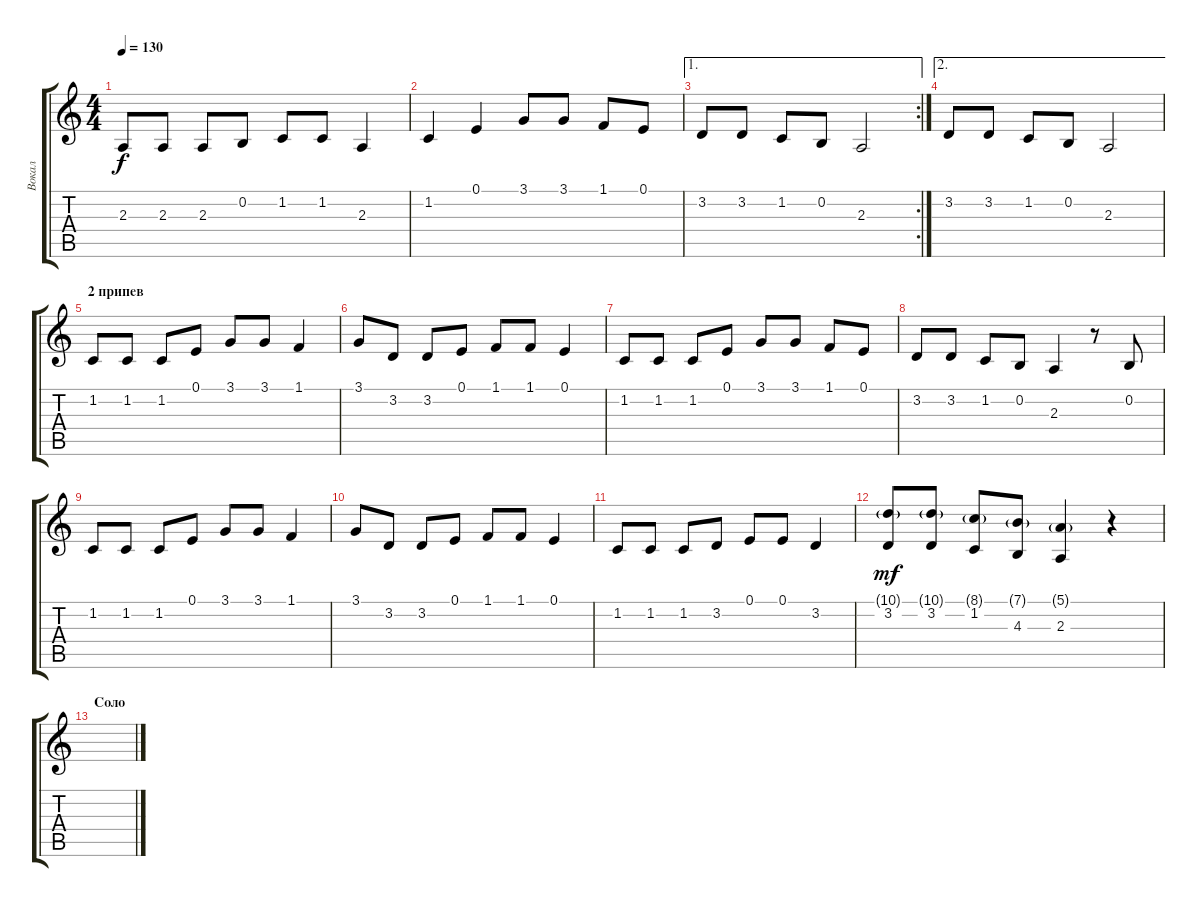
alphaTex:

\track ("Вокал" "Вокал") {instrument flute}
\staff {score tabs}
\tuning (E4 B3 G3 D3 A2 E2) {hide}
\ts (4 4)
\tempo 130
\clef g2
\ks c
2.3.8{dy f} 2.3.8 2.3.8 0.2.8 1.2.8 1.2.8 2.3.4 |
1.2.4 0.1.4 3.1.8 3.1.8 1.1.8 0.1.8 |
\ae 1
\rc 2
3.2.8 3.2.8 1.2.8 0.2.8 2.3.2 |
\ae 2
3.2.8 3.2.8 1.2.8 0.2.8 2.3.2 |
\section ("" "2 припев")
1.2.8 1.2.8 1.2.8 0.1.8 3.1.8 3.1.8 1.1.4 |
3.1.8 3.2.8 3.2.8 0.1.8 1.1.8 1.1.8 0.1.4 |
1.2.8 1.2.8 1.2.8 0.1.8 3.1.8 3.1.8 1.1.8 0.1.8 |
3.2.8 3.2.8 1.2.8 0.2.8 2.3.4 r.8 0.2.8 |
1.2.8 1.2.8 1.2.8 0.1.8 3.1.8 3.1.8 1.1.4 |
3.1.8 3.2.8 3.2.8 0.1.8 1.1.8 1.1.8 0.1.4 |
1.2.8 1.2.8 1.2.8 3.2.8 0.1.8 0.1.8 3.2.4 |
(10.1{g} 3.2).8{dy mf} (10.1{g} 3.2).8 (8.1{g} 1.2).8 (7.1{g} 4.3).8 (5.1{g} 2.3).4 r.4 |
\section ("" "Соло")
